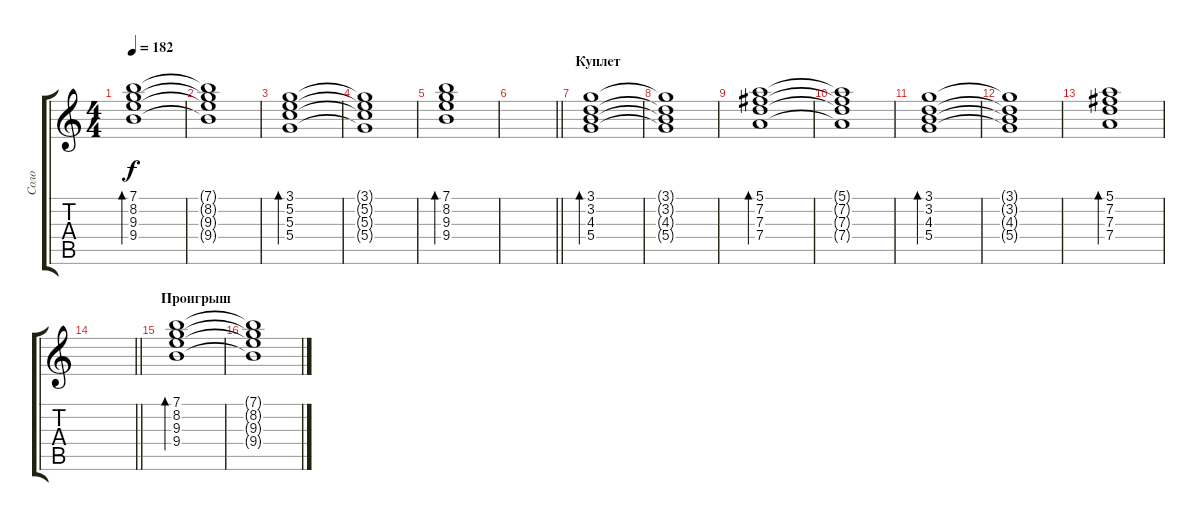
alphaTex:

\track ("Соло" "Соло") {instrument electricguitarclean}
\staff {score tabs}
\tuning (E4 B3 G3 D3 A2 E2) {hide}
\ts (4 4)
\tempo 182
\clef g2
\ks c
(7.1 8.2 9.3 9.4).1{bd 240 dy f} |
(7.1{t} 8.2{t} 9.3{t} 9.4{t}).1 |
(3.1 5.2 5.3 5.4).1{bd 240} |
(3.1{t} 5.2{t} 5.3{t} 5.4{t}).1 |
(7.1 8.2 9.3 9.4).1{bd 240} |
\barLineRight lightlight
|
\section ("" "Куплет")
(3.1 3.2 4.3 5.4).1{bd 240} |
(3.1{t} 3.2{t} 4.3{t} 5.4{t}).1 |
(5.1 7.2 7.3 7.4).1{bd 240} |
(5.1{t} 7.2{t} 7.3{t} 7.4{t}).1 |
(3.1 3.2 4.3 5.4).1{bd 240} |
(3.1{t} 3.2{t} 4.3{t} 5.4{t}).1 |
(5.1 7.2 7.3 7.4).1{bd 240} |
\barLineRight lightlight
|
\section ("" "Проигрыш")
(7.1 8.2 9.3 9.4).1{bd 240} |
(7.1{t} 8.2{t} 9.3{t} 9.4{t}).1
